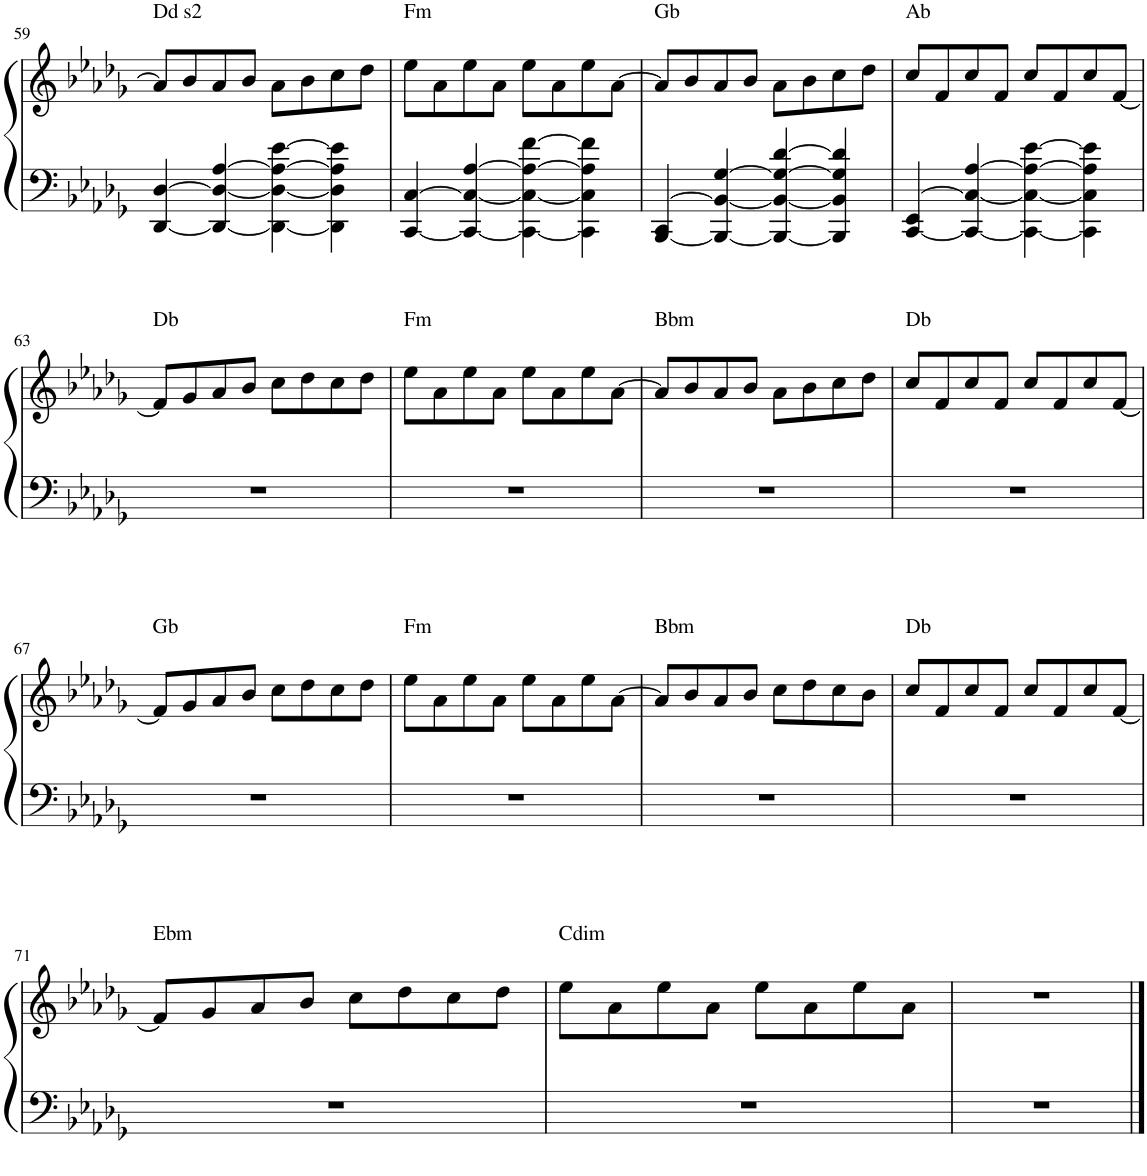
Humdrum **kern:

**kern	**kern
*part1	*part1
*staff2	*staff1
*I"Piano	*
*I'Pno.	*
!!LO:PB:g=z
*clefF4	*clefG2
*k[b-e-a-d-g-]	*k[b-e-a-d-g-]
*M4/4	*M4/4
=59	=59
!	!LO:TX:a:t=Dd s2
[4DD-/ [4D-/	8a-/L]
.	8b-/
4DD-/_ 4D-/_ [4A-/	8a-/
.	8b-/J
4DD-\_ 4D-\_ 4A-\_ [4e-\	8a-\L
.	8b-\
4DD-\] 4D-\] 4A-\] 4e-\]	8cc\
.	8dd-\J
=60	=60
!	!LO:TX:a:t=Fm
[4CC/ [4C/	8ee-\L
.	8a-\
4CC/_ 4C/_ [4A-/	8ee-\
.	8a-\J
4CC\_ 4C\_ 4A-\_ [4f\	8ee-\L
.	8a-\
4CC\] 4C\] 4A-\] 4f\]	8ee-\
.	[8a-\J
=61	=61
!	!LO:TX:a:t=Gb
[4BBB-/ [4BB-/	8a-/L]
.	8b-/
4BBB-/_ 4BB-/_ [4G-/	8a-/
.	8b-/J
4BBB-/_ 4BB-/_ 4G-/_ [4d-/	8a-\L
.	8b-\
4BBB-/] 4BB-/] 4G-/] 4d-/]	8cc\
.	8dd-\J
=62	=62
!	!LO:TX:a:t=Ab
[4CC/ [4C/	8cc/L
.	8f/
4CC/_ 4C/_ [4A-/	8cc/
.	8f/J
4CC\_ 4C\_ 4A-\_ [4e-\	8cc/L
.	8f/
4CC\] 4C\] 4A-\] 4e-\]	8cc/
.	[8f/J
!!LO:LB:g=z
=63	=63
!	!LO:TX:a:t=Db
1r	8f/L]
.	8g-/
.	8a-/
.	8b-/J
.	8cc\L
.	8dd-\
.	8cc\
.	8dd-\J
=64	=64
!	!LO:TX:a:t=Fm
1r	8ee-\L
.	8a-\
.	8ee-\
.	8a-\J
.	8ee-\L
.	8a-\
.	8ee-\
.	[8a-\J
=65	=65
!	!LO:TX:a:t=Bbm
1r	8a-/L]
.	8b-/
.	8a-/
.	8b-/J
.	8a-\L
.	8b-\
.	8cc\
.	8dd-\J
=66	=66
!	!LO:TX:a:t=Db
1r	8cc/L
.	8f/
.	8cc/
.	8f/J
.	8cc/L
.	8f/
.	8cc/
.	[8f/J
!!LO:LB:g=z
=67	=67
!	!LO:TX:a:t=Gb
1r	8f/L]
.	8g-/
.	8a-/
.	8b-/J
.	8cc\L
.	8dd-\
.	8cc\
.	8dd-\J
=68	=68
!	!LO:TX:a:t=Fm
1r	8ee-\L
.	8a-\
.	8ee-\
.	8a-\J
.	8ee-\L
.	8a-\
.	8ee-\
.	[8a-\J
=69	=69
!	!LO:TX:a:t=Bbm
1r	8a-/L]
.	8b-/
.	8a-/
.	8b-/J
.	8cc\L
.	8dd-\
.	8cc\
.	8b-\J
=70	=70
!	!LO:TX:a:t=Db
1r	8cc/L
.	8f/
.	8cc/
.	8f/J
.	8cc/L
.	8f/
.	8cc/
.	[8f/J
!!LO:LB:g=z
=71	=71
!	!LO:TX:a:t=Ebm
1r	8f/L]
.	8g-/
.	8a-/
.	8b-/J
.	8cc\L
.	8dd-\
.	8cc\
.	8dd-\J
=72	=72
!	!LO:TX:a:t=Cdim
1r	8ee-\L
.	8a-\
.	8ee-\
.	8a-\J
.	8ee-\L
.	8a-\
.	8ee-\
.	8a-\J
=73	=73
1r	1r
==	==
*-	*-
